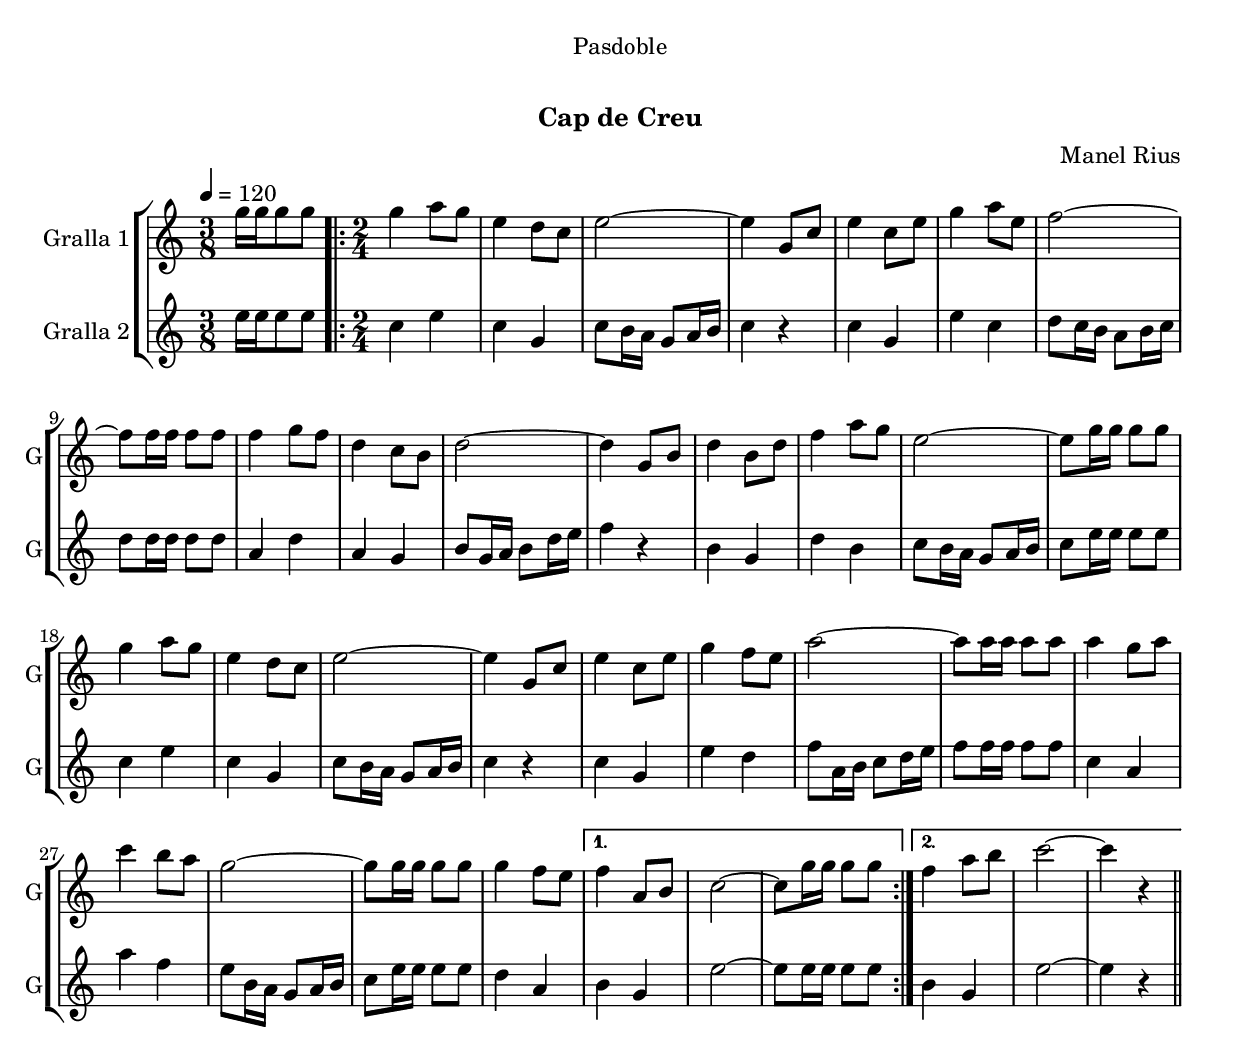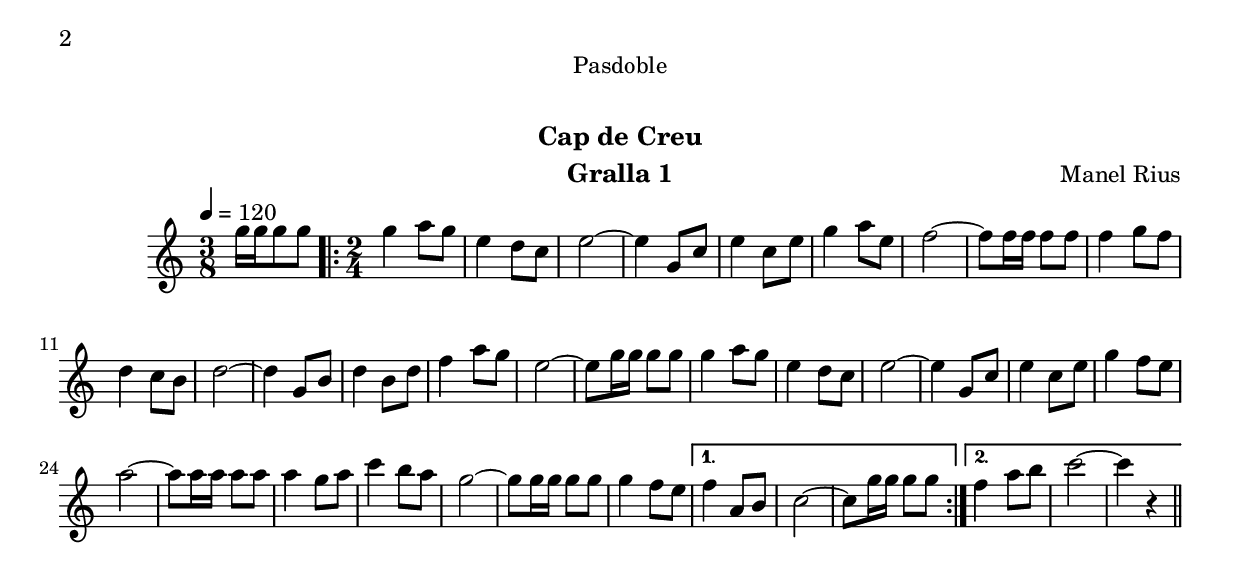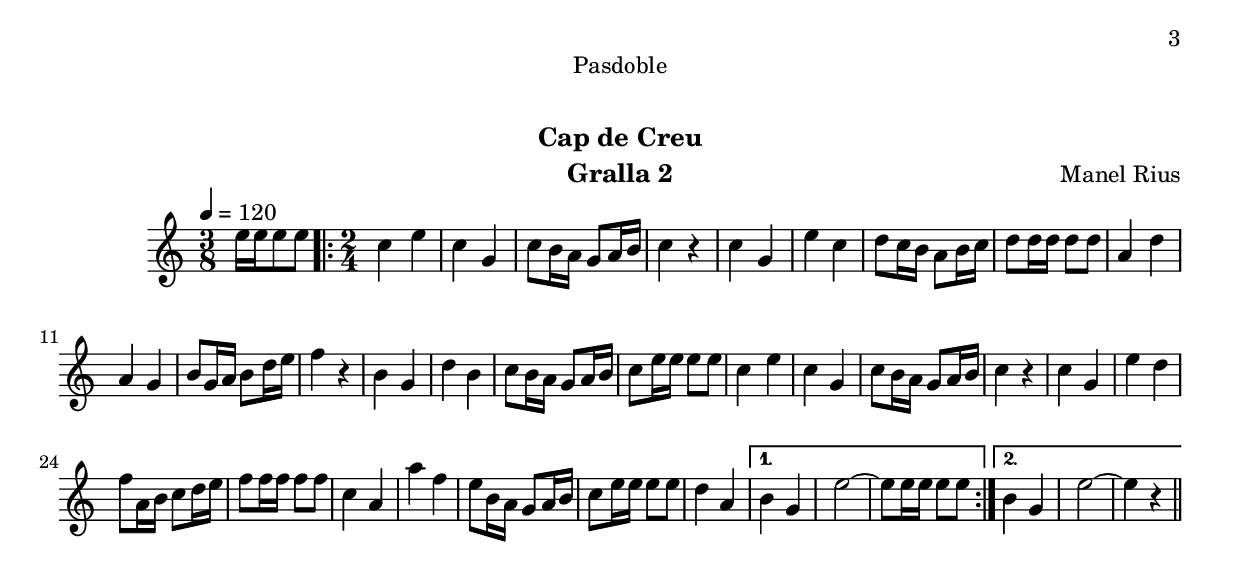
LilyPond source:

\version "2.22.1"

\header {
  dedication="Pasdoble"
  title="   "
  subtitle="Cap de Creu"
  subsubtitle=""
  poet=""
  meter=""
  piece=""
  composer="Manel Rius"
  arranger=""
  opus=""
  instrument=""
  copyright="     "
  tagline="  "
}

liniaroAa =
\relative g''
{
  \tempo 4=120
  \clef treble
  \key c \major
  \time 3/8
  g16 g g8 g  |
  \time 2/4   \repeat volta 2 { g4 a8 g  |
  e4 d8 c  |
  e2 ~  |
  %05
  e4 g,8 c  |
  e4 c8 e  |
  g4 a8 e  |
  f2 ~  |
  f8 f16 f f8 f  |
  %10
  f4 g8 f  |
  d4 c8 b  |
  d2 ~  |
  d4 g,8 b  |
  d4 b8 d  |
  %15
  f4 a8 g  |
  e2 ~  |
  e8 g16 g g8 g  |
  g4 a8 g  |
  e4 d8 c  |
  %20
  e2 ~  |
  e4 g,8 c  |
  e4 c8 e  |
  g4 f8 e  |
  a2 ~  |
  %25
  a8 a16 a a8 a  |
  a4 g8 a  |
  c4 b8 a  |
  g2 ~  |
  g8 g16 g g8 g  |
  %30
  g4 f8 e }
  \alternative { { f4 a,8 b  |
  c2 ~  |
  c8 g'16 g g8 g }
  { f4 a8 b  |
  %35
  c2 ~  |
  c4 r4 } } \bar "||" % kompletite
}

liniaroAb =
\relative e''
{
  \tempo 4=120
  \clef treble
  \key c \major
  \time 3/8
  e16 e e8 e  |
  \time 2/4   \repeat volta 2 { c4 e  |
  c4 g  |
  c8 b16 a g8 a16 b  |
  %05
  c4 r  |
  c4 g  |
  e'4 c  |
  d8 c16 b a8 b16 c  |
  d8 d16 d d8 d  |
  %10
  a4 d  |
  a4 g  |
  b8 g16 a b8 d16 e  |
  f4 r  |
  b,4 g  |
  %15
  d'4 b  |
  c8 b16 a g8 a16 b  |
  c8 e16 e e8 e  |
  c4 e  |
  c4 g  |
  %20
  c8 b16 a g8 a16 b  |
  c4 r  |
  c4 g  |
  e'4 d  |
  f8 a,16 b c8 d16 e  |
  %25
  f8 f16 f f8 f  |
  c4 a  |
  a'4 f  |
  e8 b16 a g8 a16 b  |
  c8 e16 e e8 e  |
  %30
  d4 a }
  \alternative { { b4 g  |
  e'2 ~  |
  e8 e16 e e8 e }
  { b4 g  |
  %35
  e'2 ~  |
  e4 r4 } } \bar "||" % kompletite
}

\bookpart {
  \score {
    \new StaffGroup {
      \override Score.RehearsalMark #'self-alignment-X = #LEFT
      <<
        \new Staff \with {instrumentName = #"Gralla 1" shortInstrumentName = #"G"} \liniaroAa
        \new Staff \with {instrumentName = #"Gralla 2" shortInstrumentName = #"G"} \liniaroAb
      >>
    }
    \layout {}
  }
  \score { \unfoldRepeats
    \new StaffGroup {
      \override Score.RehearsalMark #'self-alignment-X = #LEFT
      <<
        \new Staff \with {instrumentName = #"Gralla 1" shortInstrumentName = #"G"} \liniaroAa
        \new Staff \with {instrumentName = #"Gralla 2" shortInstrumentName = #"G"} \liniaroAb
      >>
    }
    \midi {}
  }
}

\bookpart {
  \header {instrument="Gralla 1"}
  \score {
    \new StaffGroup {
      \override Score.RehearsalMark #'self-alignment-X = #LEFT
      <<
        \new Staff \liniaroAa
      >>
    }
    \layout {}
  }
  \score { \unfoldRepeats
    \new StaffGroup {
      \override Score.RehearsalMark #'self-alignment-X = #LEFT
      <<
        \new Staff \liniaroAa
      >>
    }
    \midi {}
  }
}

\bookpart {
  \header {instrument="Gralla 2"}
  \score {
    \new StaffGroup {
      \override Score.RehearsalMark #'self-alignment-X = #LEFT
      <<
        \new Staff \liniaroAb
      >>
    }
    \layout {}
  }
  \score { \unfoldRepeats
    \new StaffGroup {
      \override Score.RehearsalMark #'self-alignment-X = #LEFT
      <<
        \new Staff \liniaroAb
      >>
    }
    \midi {}
  }
}

